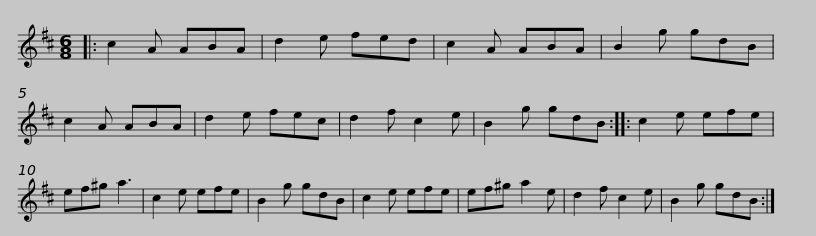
X:1
L:1/8
M:6/8
I:linebreak $
K:D
V:1 treble
V:1
|: c2 A ABA | d2 e fed | c2 A ABA | B2 g gdB | c2 A ABA | %5
 d2 e fec | d2 f c2 e | B2 g gdB ::$ c2 e efe | ef^g a3 | %10
 c2 e efe | B2 g gdB | c2 e efe | ef^g a2 e | d2 f c2 e | %15
 B2 g gdB :| %16
